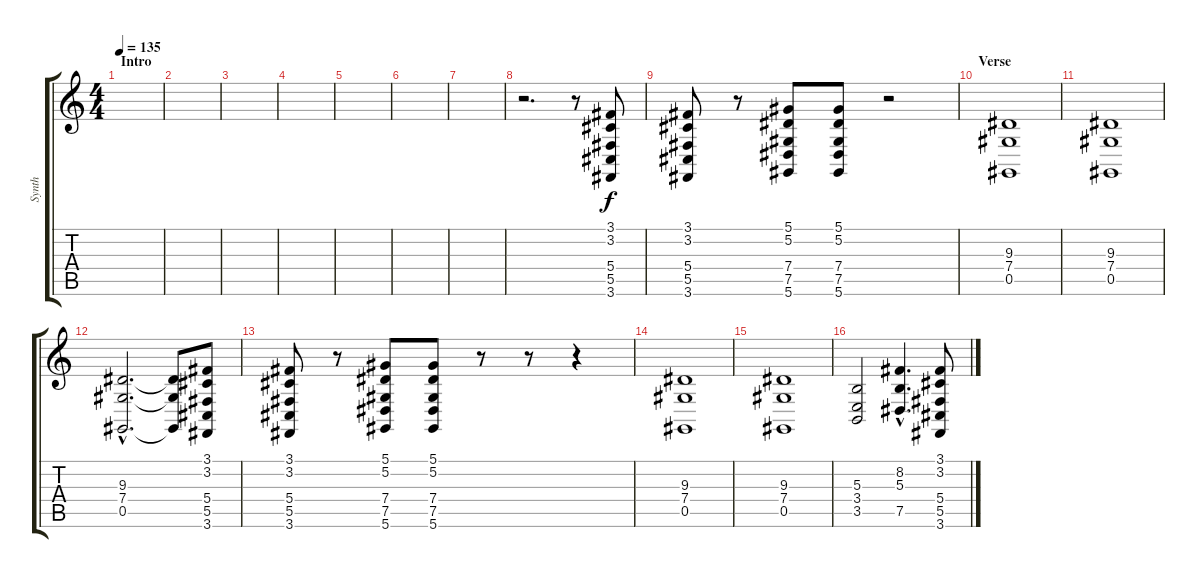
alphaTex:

\track ("Synth" "Synth") {instrument synthstrings1}
\staff {score tabs}
\tuning (Eb4 Bb3 Gb3 Db3 Ab2 Eb2) {hide}
\ts (4 4)
\section ("" "Intro")
\tempo 135
\clef g2
\ks c
|
|
|
|
|
|
|
r.2{d} r.8 (3.1 3.2 5.4 5.5 3.6).8 |
(3.1 3.2 5.4 5.5 3.6).8 r.8 (5.1 5.2 7.4 7.5 5.6).8 (5.1 5.2 7.4 7.5 5.6).8 r.2 |
\section ("" "Verse")
(9.3 7.4 0.5).1 |
(9.3 7.4 0.5).1 |
(9.3{hac} 7.4{hac} 0.5{hac}).2{d} (9.3{t} 7.4{t} 0.5{t}).8 (3.1 3.2 5.4 5.5 3.6).8 |
(3.1 3.2 5.4 5.5 3.6).8 r.8 (5.1 5.2 7.4 7.5 5.6).8 (5.1 5.2 7.4 7.5 5.6).8 r.8 r.8 r.4 |
(9.3 7.4 0.5).1 |
(9.3 7.4 0.5).1 |
(5.3 3.4 3.5).2 (8.2{hac} 5.3{hac} 7.5{hac}).4{d} (3.1 3.2 5.4 5.5 3.6).8
